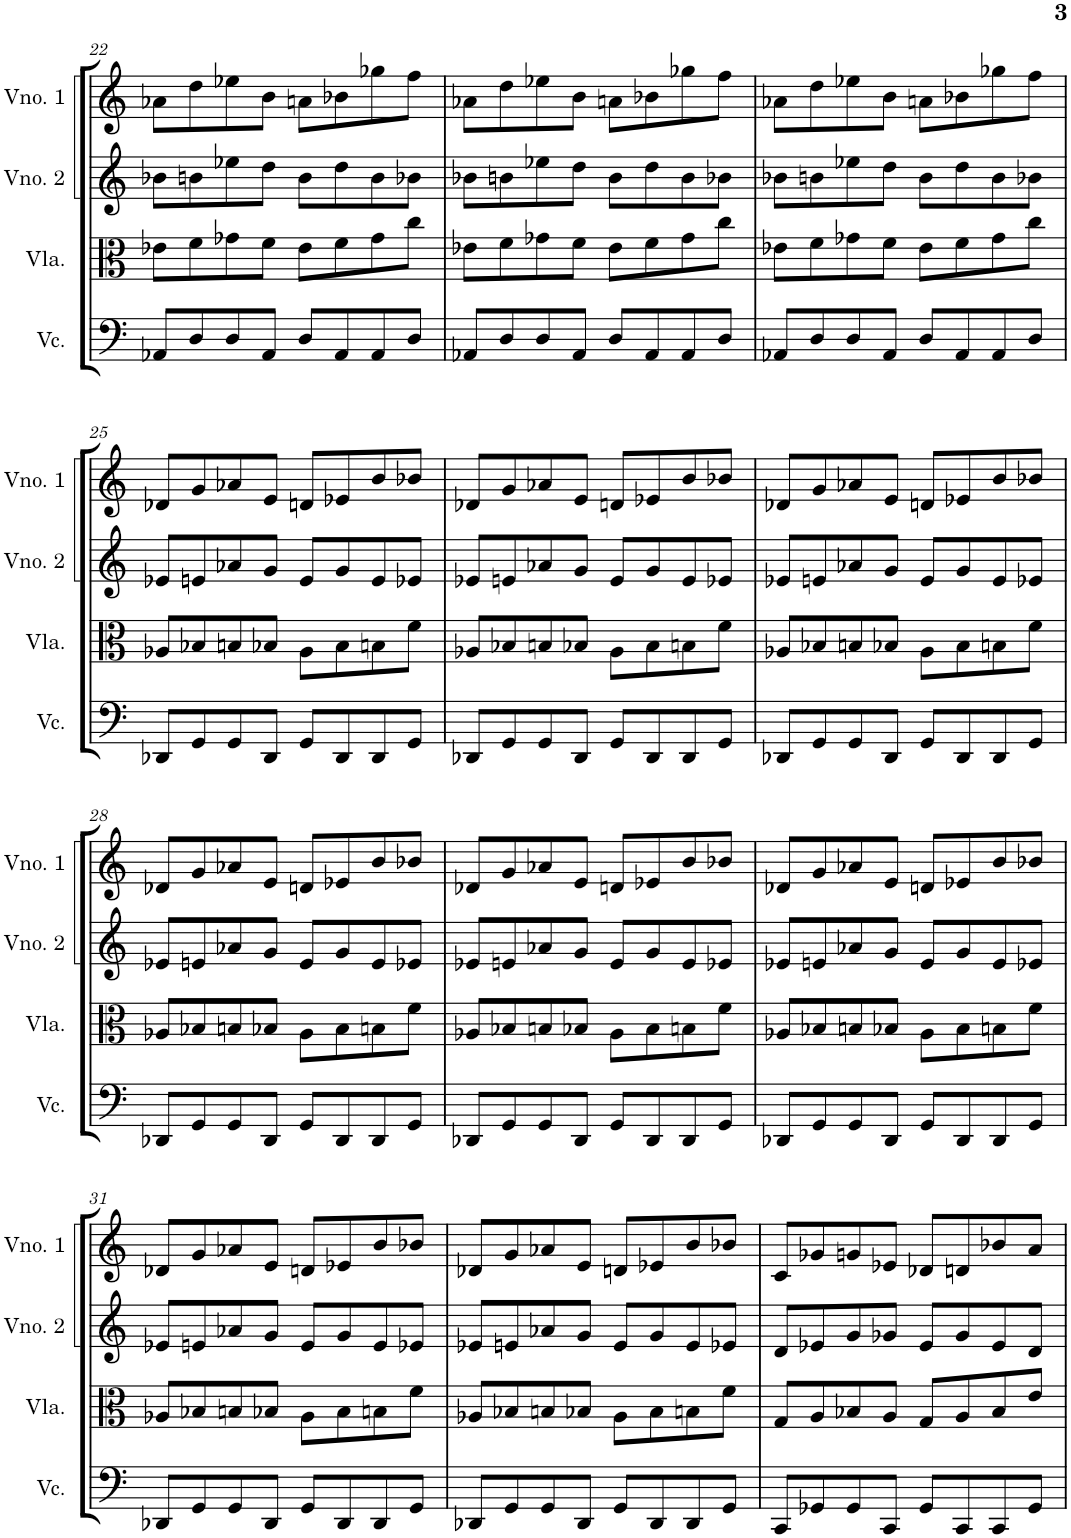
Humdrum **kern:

**kern	**kern	**kern	**kern
*part4	*part3	*part2	*part1
*staff4	*staff3	*staff2	*staff1
*I"Violoncelo	*I"Viola	*I"Violino 2	*I"Violino 1
*I'Vc.	*I'Vla.	*I'Vno. 2	*I'Vno. 1
!!LO:PB:g=z
*clefF4	*clefC3	*clefG2	*clefG2
*k[]	*k[]	*k[]	*k[]
*M4/4	*M4/4	*M4/4	*M4/4
=22	=22	=22	=22
8AA-X/L	8e-X\L	8b-X\L	8a-X\L
8D/	8f\	8bn\	8dd\
8D/	8g-X\	8ee-X\	8ee-X\
8AA-/J	8f\J	8dd\J	8b\J
8D/L	8e-\L	8b\L	8an\L
8AA-/	8f\	8dd\	8b-X\
8AA-/	8g-\	8b\	8gg-X\
8D/J	8cc\J	8b-X\J	8ff\J
=23	=23	=23	=23
8AA-X/L	8e-X\L	8b-X\L	8a-X\L
8D/	8f\	8bn\	8dd\
8D/	8g-X\	8ee-X\	8ee-X\
8AA-/J	8f\J	8dd\J	8b\J
8D/L	8e-\L	8b\L	8an\L
8AA-/	8f\	8dd\	8b-X\
8AA-/	8g-\	8b\	8gg-X\
8D/J	8cc\J	8b-X\J	8ff\J
=24	=24	=24	=24
8AA-X/L	8e-X\L	8b-X\L	8a-X\L
8D/	8f\	8bn\	8dd\
8D/	8g-X\	8ee-X\	8ee-X\
8AA-/J	8f\J	8dd\J	8b\J
8D/L	8e-\L	8b\L	8an\L
8AA-/	8f\	8dd\	8b-X\
8AA-/	8g-\	8b\	8gg-X\
8D/J	8cc\J	8b-X\J	8ff\J
!!LO:LB:g=z
=25	=25	=25	=25
8DD-X/L	8A-X/L	8e-X/L	8d-X/L
8GG/	8B-X/	8en/	8g/
8GG/	8Bn/	8a-X/	8a-X/
8DD-/J	8B-X/J	8g/J	8e/J
8GG/L	8A-\L	8e/L	8dn/L
8DD-/	8B-\	8g/	8e-X/
8DD-/	8Bn\	8e/	8b/
8GG/J	8f\J	8e-X/J	8b-X/J
=26	=26	=26	=26
8DD-X/L	8A-X/L	8e-X/L	8d-X/L
8GG/	8B-X/	8en/	8g/
8GG/	8Bn/	8a-X/	8a-X/
8DD-/J	8B-X/J	8g/J	8e/J
8GG/L	8A-\L	8e/L	8dn/L
8DD-/	8B-\	8g/	8e-X/
8DD-/	8Bn\	8e/	8b/
8GG/J	8f\J	8e-X/J	8b-X/J
=27	=27	=27	=27
8DD-X/L	8A-X/L	8e-X/L	8d-X/L
8GG/	8B-X/	8en/	8g/
8GG/	8Bn/	8a-X/	8a-X/
8DD-/J	8B-X/J	8g/J	8e/J
8GG/L	8A-\L	8e/L	8dn/L
8DD-/	8B-\	8g/	8e-X/
8DD-/	8Bn\	8e/	8b/
8GG/J	8f\J	8e-X/J	8b-X/J
!!LO:LB:g=z
=28	=28	=28	=28
8DD-X/L	8A-X/L	8e-X/L	8d-X/L
8GG/	8B-X/	8en/	8g/
8GG/	8Bn/	8a-X/	8a-X/
8DD-/J	8B-X/J	8g/J	8e/J
8GG/L	8A-\L	8e/L	8dn/L
8DD-/	8B-\	8g/	8e-X/
8DD-/	8Bn\	8e/	8b/
8GG/J	8f\J	8e-X/J	8b-X/J
=29	=29	=29	=29
8DD-X/L	8A-X/L	8e-X/L	8d-X/L
8GG/	8B-X/	8en/	8g/
8GG/	8Bn/	8a-X/	8a-X/
8DD-/J	8B-X/J	8g/J	8e/J
8GG/L	8A-\L	8e/L	8dn/L
8DD-/	8B-\	8g/	8e-X/
8DD-/	8Bn\	8e/	8b/
8GG/J	8f\J	8e-X/J	8b-X/J
=30	=30	=30	=30
8DD-X/L	8A-X/L	8e-X/L	8d-X/L
8GG/	8B-X/	8en/	8g/
8GG/	8Bn/	8a-X/	8a-X/
8DD-/J	8B-X/J	8g/J	8e/J
8GG/L	8A-\L	8e/L	8dn/L
8DD-/	8B-\	8g/	8e-X/
8DD-/	8Bn\	8e/	8b/
8GG/J	8f\J	8e-X/J	8b-X/J
!!LO:LB:g=z
=31	=31	=31	=31
8DD-X/L	8A-X/L	8e-X/L	8d-X/L
8GG/	8B-X/	8en/	8g/
8GG/	8Bn/	8a-X/	8a-X/
8DD-/J	8B-X/J	8g/J	8e/J
8GG/L	8A-\L	8e/L	8dn/L
8DD-/	8B-\	8g/	8e-X/
8DD-/	8Bn\	8e/	8b/
8GG/J	8f\J	8e-X/J	8b-X/J
=32	=32	=32	=32
8DD-X/L	8A-X/L	8e-X/L	8d-X/L
8GG/	8B-X/	8en/	8g/
8GG/	8Bn/	8a-X/	8a-X/
8DD-/J	8B-X/J	8g/J	8e/J
8GG/L	8A-\L	8e/L	8dn/L
8DD-/	8B-\	8g/	8e-X/
8DD-/	8Bn\	8e/	8b/
8GG/J	8f\J	8e-X/J	8b-X/J
=33	=33	=33	=33
8CC/L	8G/L	8d/L	8c/L
8GG-X/	8A/	8e-X/	8g-X/
8GG-/	8B-X/	8g/	8gn/
8CC/J	8A/J	8g-X/J	8e-X/J
8GG-/L	8G/L	8e-/L	8d-X/L
8CC/	8A/	8g-/	8dn/
8CC/	8B-/	8e-/	8b-X/
8GG-/J	8e/J	8d/J	8a/J
=	=	=	=
*-	*-	*-	*-
